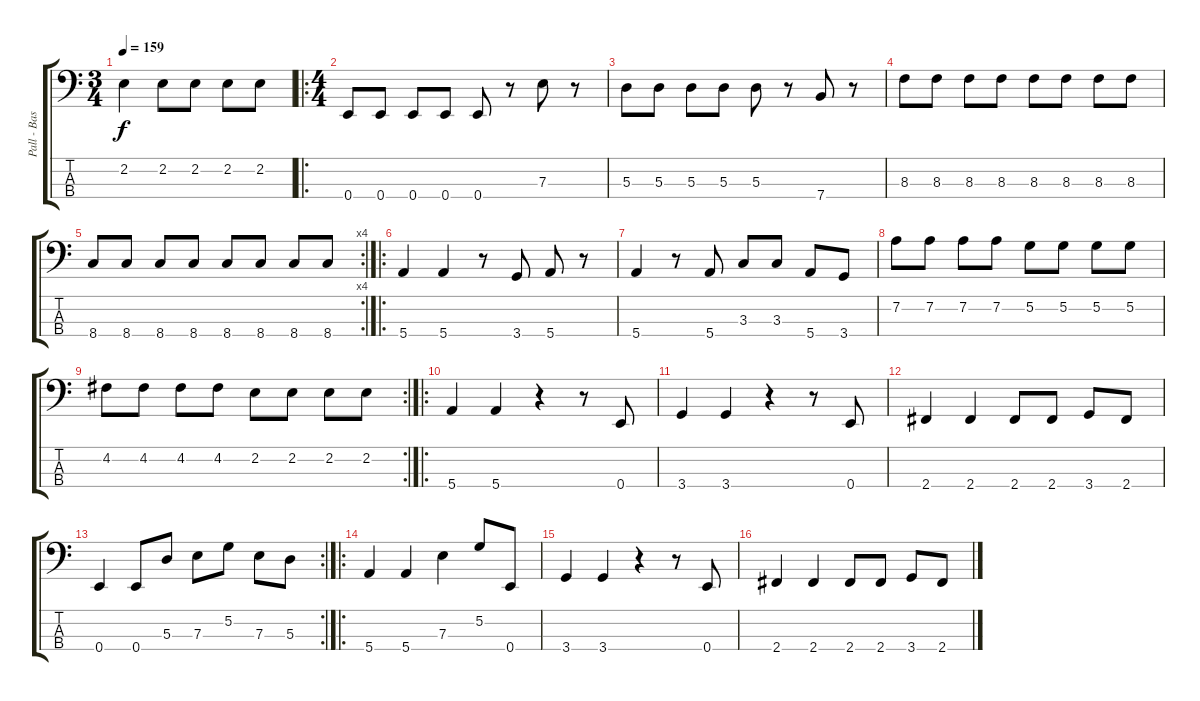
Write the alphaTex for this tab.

\track ("Pall - Bass" "Pall - Bas") {instrument electricbasspick}
\staff {score tabs}
\tuning (G2 D2 A1 E1) {hide}
\ts (3 4)
\tempo 159
\clef f4
\ks c
2.2.4{dy f} 2.2.8 2.2.8 2.2.8 2.2.8 |
\ro
\ts (4 4)
0.4.8 0.4.8 0.4.8 0.4.8 0.4.8 r.8 7.3.8 r.8 |
5.3.8 5.3.8 5.3.8 5.3.8 5.3.8 r.8 7.4.8 r.8 |
8.3.8 8.3.8 8.3.8 8.3.8 8.3.8 8.3.8 8.3.8 8.3.8 |
\rc 4
8.4.8 8.4.8 8.4.8 8.4.8 8.4.8 8.4.8 8.4.8 8.4.8 |
\ro
5.4.4 5.4.4 r.8 3.4.8 5.4.8 r.8 |
5.4.4 r.8 5.4.8 3.3.8 3.3.8 5.4.8 3.4.8 |
7.2.8 7.2.8 7.2.8 7.2.8 5.2.8 5.2.8 5.2.8 5.2.8 |
\rc 2
4.2.8 4.2.8 4.2.8 4.2.8 2.2.8 2.2.8 2.2.8 2.2.8 |
\ro
5.4.4 5.4.4 r.4 r.8 0.4.8 |
3.4.4 3.4.4 r.4 r.8 0.4.8 |
2.4.4 2.4.4 2.4.8 2.4.8 3.4.8 2.4.8 |
\rc 2
0.4.4 0.4.8 5.3.8 7.3.8 5.2.8 7.3.8 5.3.8 |
\ro
5.4.4 5.4.4 7.3.4 5.2.8 0.4.8 |
3.4.4 3.4.4 r.4 r.8 0.4.8 |
2.4.4 2.4.4 2.4.8 2.4.8 3.4.8 2.4.8
